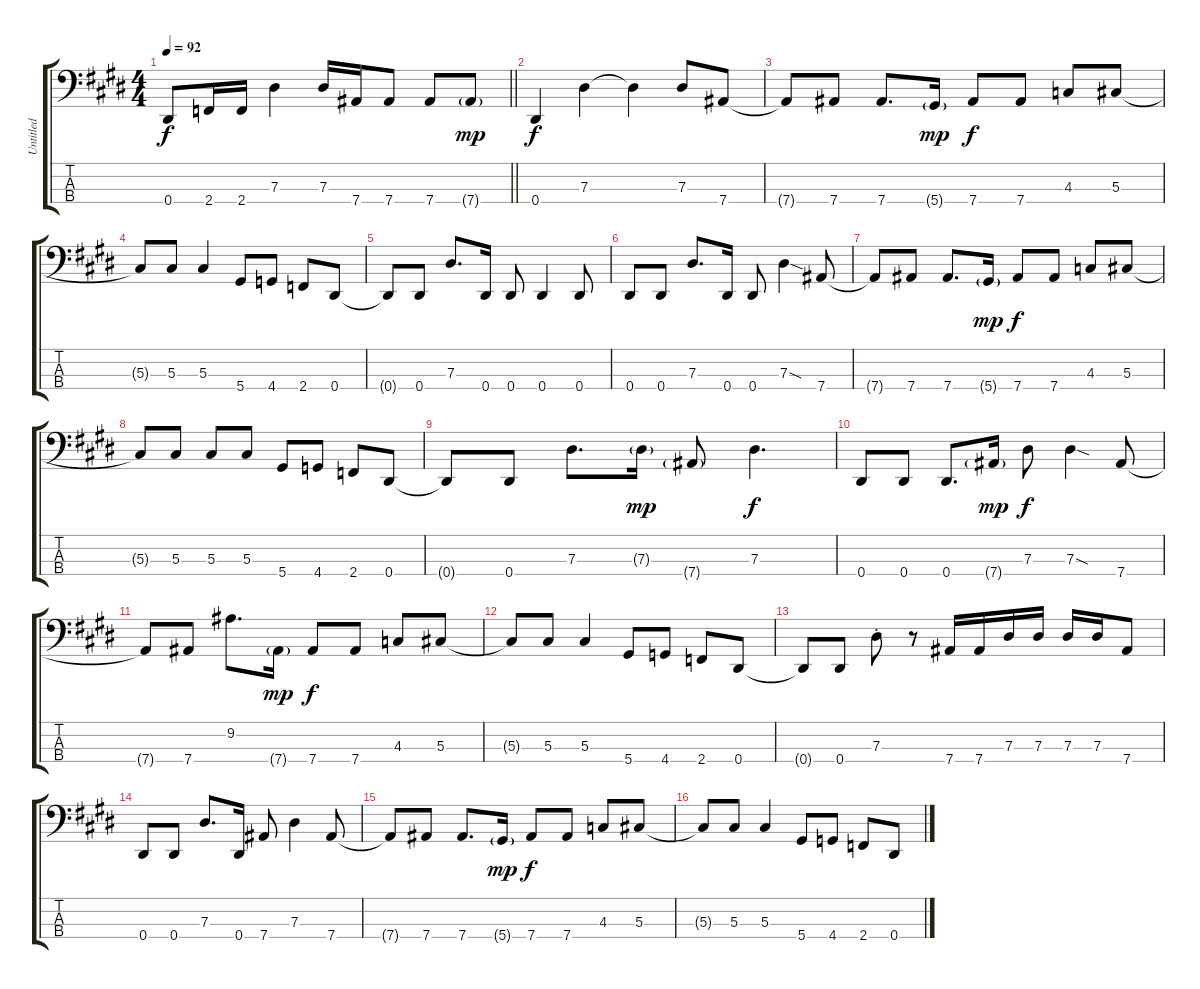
\track ("Untitled" "Untitled") {instrument electricbasspick}
\staff {score tabs}
\tuning (Gb2 Db2 Ab1 Eb1) {hide}
\ts (4 4)
\tempo 92
\clef f4
\barLineRight lightlight
\ks e
0.4{t}.8{dy f} 2.4.16 2.4.16 7.3.4 7.3.16 7.4.16 7.4.8 7.4.8 7.4{g}.8{dy mp} |
0.4.4{dy f} 7.3.4 7.3{t}.4 7.3.8 7.4.8 |
7.4{t}.8 7.4.8 7.4.8{d} 5.4{g}.16{dy mp} 7.4.8{dy f} 7.4.8 4.3.8 5.3.8 |
5.3{t}.8 5.3.8 5.3.4 5.4.8 4.4.8 2.4.8 0.4.8 |
0.4{t}.8 0.4.8 7.3.8{d} 0.4.16 0.4.8 0.4.4 0.4.8 |
0.4.8 0.4.8 7.3.8{d} 0.4.16 0.4.8 7.3{sod}.4 7.4.8 |
7.4{t}.8 7.4.8 7.4.8{d} 5.4{g}.16{dy mp} 7.4.8{dy f} 7.4.8 4.3.8 5.3.8 |
5.3{t}.8 5.3.8 5.3.8 5.3.8 5.4.8 4.4.8 2.4.8 0.4.8 |
0.4{t}.8 0.4.8 7.3.8{d} 7.3{g}.16{dy mp} 7.4{g}.8 7.3.4{d dy f} |
0.4.8 0.4.8 0.4.8{d} 7.4{g}.16{dy mp} 7.3.8{dy f} 7.3{sod}.4 7.4.8 |
7.4{t}.8 7.4.8 9.2.8{d} 7.4{g}.16{dy mp} 7.4.8{dy f} 7.4.8 4.3.8 5.3.8 |
5.3{t}.8 5.3.8 5.3.4 5.4.8 4.4.8 2.4.8 0.4.8 |
0.4{t}.8 0.4.8 7.3{st}.8 r.8 7.4.16 7.4.16 7.3.16 7.3.16 7.3.16 7.3.16 7.4.8 |
0.4.8 0.4.8 7.3.8{d} 0.4.16 7.4.8 7.3.4 7.4.8 |
7.4{t}.8 7.4.8 7.4.8{d} 5.4{g}.16{dy mp} 7.4.8{dy f} 7.4.8 4.3.8 5.3.8 |
5.3{t}.8 5.3.8 5.3.4 5.4.8 4.4.8 2.4.8 0.4.8
